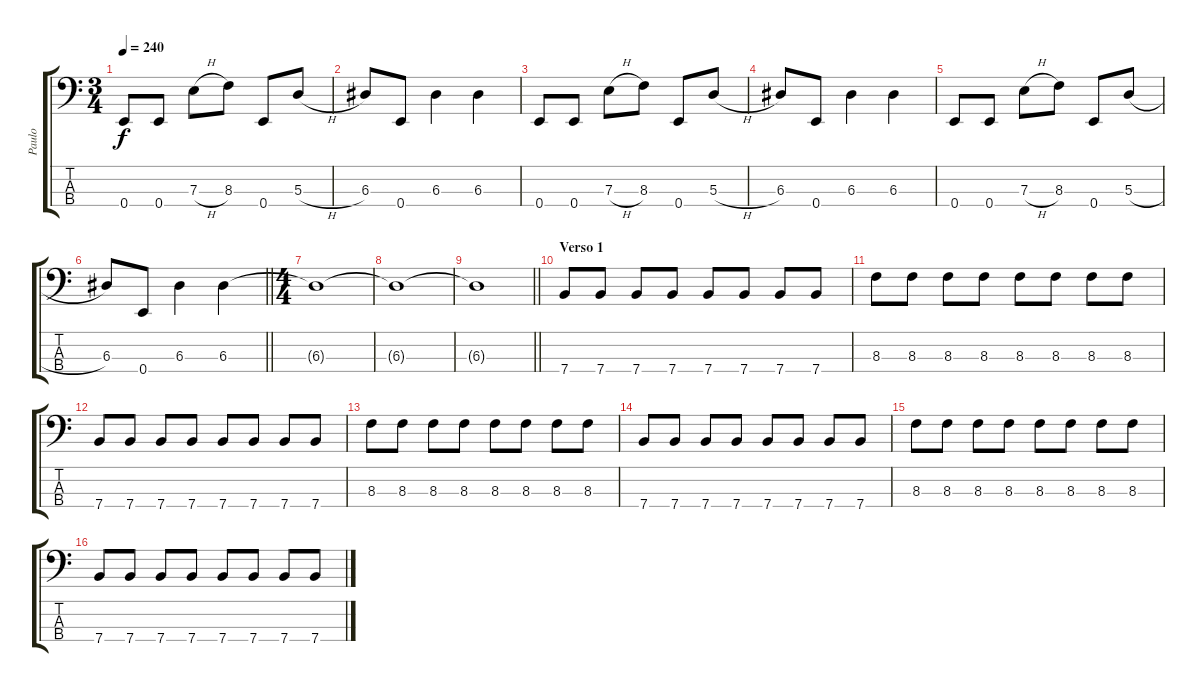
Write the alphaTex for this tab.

\track ("Paulo" "Paulo") {instrument electricbasspick}
\staff {score tabs}
\tuning (G2 D2 A1 E1) {hide}
\ts (3 4)
\tempo 240
\clef f4
\ks c
0.4.8{dy f} 0.4.8 7.3{h}.8 8.3.8 0.4.8 5.3{h}.8 |
6.3.8 0.4.8 6.3.4 6.3.4 |
0.4.8 0.4.8 7.3{h}.8 8.3.8 0.4.8 5.3{h}.8 |
6.3.8 0.4.8 6.3.4 6.3.4 |
0.4.8 0.4.8 7.3{h}.8 8.3.8 0.4.8 5.3{h}.8 |
\barLineRight lightlight
6.3.8 0.4.8 6.3.4 6.3.4 |
\ts (4 4)
6.3{t}.1 |
6.3{t}.1 |
\barLineRight lightlight
6.3{t}.1 |
\section ("" "Verso 1")
7.4.8 7.4.8 7.4.8 7.4.8 7.4.8 7.4.8 7.4.8 7.4.8 |
8.3.8 8.3.8 8.3.8 8.3.8 8.3.8 8.3.8 8.3.8 8.3.8 |
7.4.8 7.4.8 7.4.8 7.4.8 7.4.8 7.4.8 7.4.8 7.4.8 |
8.3.8 8.3.8 8.3.8 8.3.8 8.3.8 8.3.8 8.3.8 8.3.8 |
7.4.8 7.4.8 7.4.8 7.4.8 7.4.8 7.4.8 7.4.8 7.4.8 |
8.3.8 8.3.8 8.3.8 8.3.8 8.3.8 8.3.8 8.3.8 8.3.8 |
7.4.8 7.4.8 7.4.8 7.4.8 7.4.8 7.4.8 7.4.8 7.4.8
